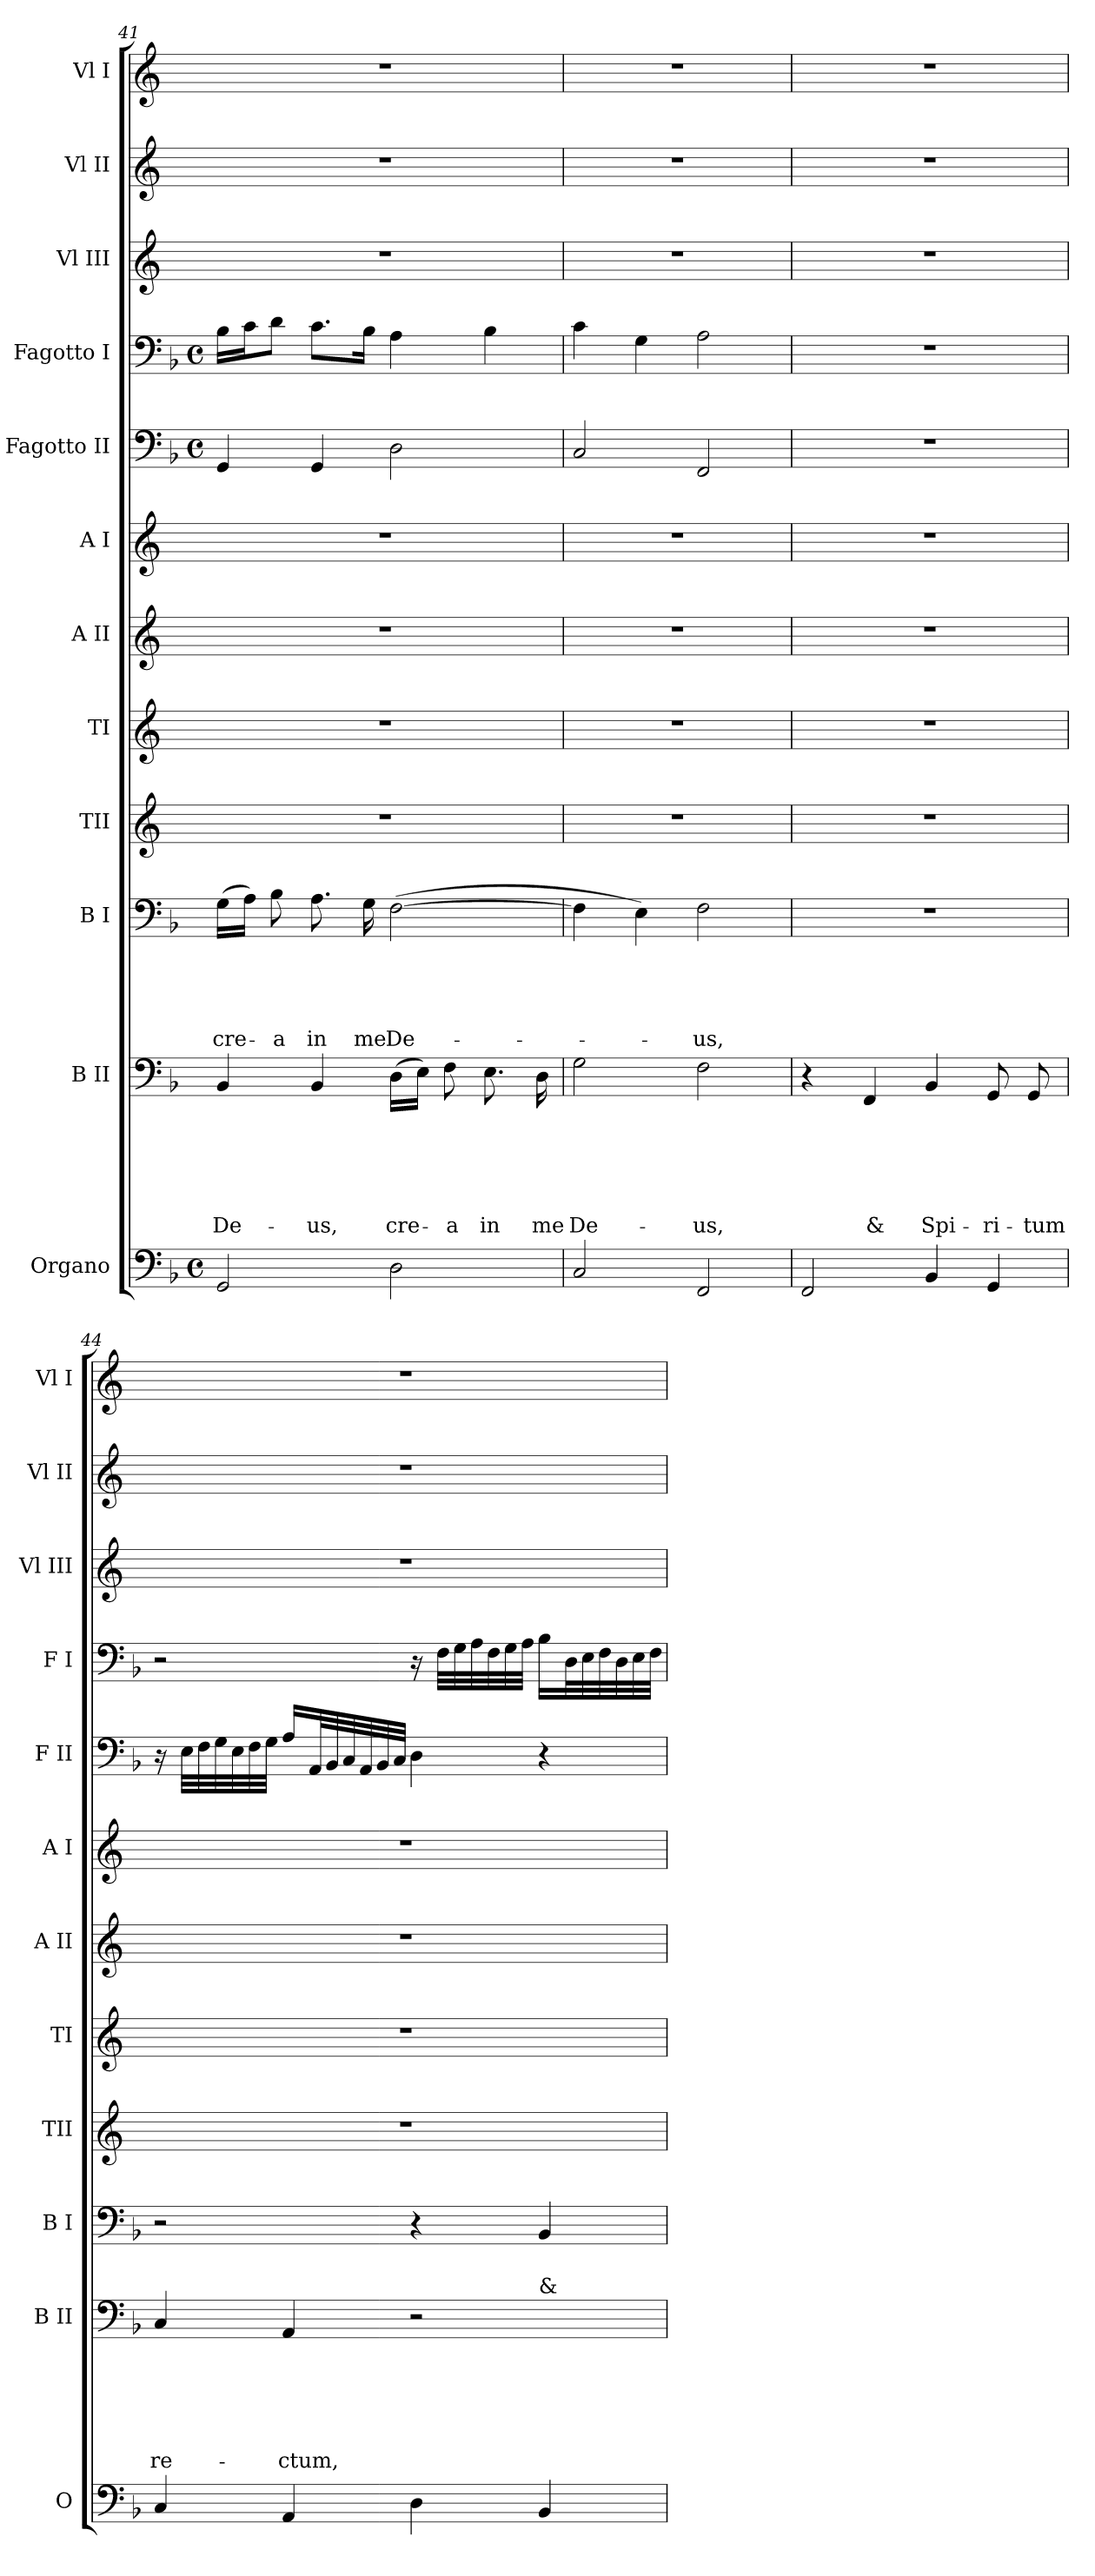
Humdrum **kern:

**kern	**kern	**text	**text	**text	**text	**text	**text	**kern	**text	**text	**text	**text	**text	**kern	**kern	**kern	**kern	**kern	**kern	**kern	**kern	**kern
*part12	*part11	*part11	*part11	*part11	*part11	*part11	*part11	*part10	*part10	*part10	*part10	*part10	*part10	*part9	*part8	*part7	*part6	*part5	*part4	*part3	*part2	*part1
*staff12	*staff11	*staff11	*staff11	*staff11	*staff11	*staff11	*staff11	*staff10	*staff10	*staff10	*staff10	*staff10	*staff10	*staff9	*staff8	*staff7	*staff6	*staff5	*staff4	*staff3	*staff2	*staff1
*I"Organo	*I"B II	*	*	*	*	*	*	*I"B I	*	*	*	*	*	*I"TII	*I"TI	*I"A II	*I"A I	*I"Fagotto II	*I"Fagotto I	*I"Vl III	*I"Vl II	*I"Vl I
*I'O	*I'B II	*	*	*	*	*	*	*I'B I	*	*	*	*	*	*I'TII	*I'TI	*I'A II	*I'A I	*I'F II	*I'F I	*I'Vl III	*I'Vl II	*I'Vl I
*clefF4	*clefF4	*	*	*	*	*	*	*clefF4	*	*	*	*	*	*clefG2	*clefG2	*clefG2	*clefG2	*clefF4	*clefF4	*clefG2	*clefG2	*clefG2
*k[b-]	*k[b-]	*	*	*	*	*	*	*k[b-]	*	*	*	*	*	*k[]	*k[]	*k[]	*k[]	*k[b-]	*k[b-]	*k[]	*k[]	*k[]
*F:	*F:	*	*	*	*	*	*	*F:	*	*	*	*	*	*C:	*C:	*C:	*C:	*F:	*F:	*C:	*C:	*C:
*M4/4	*	*	*	*	*	*	*	*	*	*	*	*	*	*	*	*	*	*M4/4	*M4/4	*	*	*
*met(c)	*	*	*	*	*	*	*	*	*	*	*	*	*	*	*	*	*	*met(c)	*met(c)	*	*	*
=41	=41	=41	=41	=41	=41	=41	=41	=41	=41	=41	=41	=41	=41	=41	=41	=41	=41	=41	=41	=41	=41	=41
!	!	!	!	!	!	!	!LO:LY:b	!	!	!	!	!	!LO:LY:b	!	!	!	!	!	!	!	!	!
2GG/	4BB-/	.	.	.	.	.	De-	(>16G\LL	.	.	.	.	cre-	1r	1r	1r	1r	4GG/	16B-\LL	1r	1r	1r
.	.	.	.	.	.	.	.	16A\JJ)	.	.	.	.	.	.	.	.	.	.	16c\J	.	.	.
!	!	!	!	!	!	!	!	!	!	!	!	!	!LO:LY:b	!	!	!	!	!	!	!	!	!
.	.	.	.	.	.	.	.	8B-\	.	.	.	.	-a	.	.	.	.	.	8d\J	.	.	.
!	!	!	!	!	!	!	!LO:LY:b	!	!	!	!	!	!LO:LY:b	!	!	!	!	!	!	!	!	!
.	4BB-/	.	.	.	.	.	-us,	8.A\	.	.	.	.	in	.	.	.	.	4GG/	8.c\L	.	.	.
!	!	!	!	!	!	!	!	!	!	!	!	!	!LO:LY:b	!	!	!	!	!	!	!	!	!
.	.	.	.	.	.	.	.	16G\	.	.	.	.	me	.	.	.	.	.	16B-\Jk	.	.	.
!	!	!	!	!	!	!	!LO:LY:b	!	!	!	!	!	!LO:LY:b	!	!	!	!	!	!	!	!	!
2D\	(>16D\LL	.	.	.	.	.	cre-	(>[>2F\	.	.	.	.	De-	.	.	.	.	2D\	4A\	.	.	.
.	16E\JJ)	.	.	.	.	.	.	.	.	.	.	.	.	.	.	.	.	.	.	.	.	.
!	!	!	!	!	!	!	!LO:LY:b	!	!	!	!	!	!	!	!	!	!	!	!	!	!	!
.	8F\	.	.	.	.	.	-a	.	.	.	.	.	.	.	.	.	.	.	.	.	.	.
!	!	!	!	!	!	!	!LO:LY:b	!	!	!	!	!	!	!	!	!	!	!	!	!	!	!
.	8.E\	.	.	.	.	.	in	.	.	.	.	.	.	.	.	.	.	.	4B-\	.	.	.
!	!	!	!	!	!	!	!LO:LY:b	!	!	!	!	!	!	!	!	!	!	!	!	!	!	!
.	16D\	.	.	.	.	.	me	.	.	.	.	.	.	.	.	.	.	.	.	.	.	.
=42	=42	=42	=42	=42	=42	=42	=42	=42	=42	=42	=42	=42	=42	=42	=42	=42	=42	=42	=42	=42	=42	=42
!	!	!	!	!	!	!	!LO:LY:b	!	!	!	!	!	!	!	!	!	!	!	!	!	!	!
2C</	2G\	.	.	.	.	.	De-	4F\]	.	.	.	.	.	1r	1r	1r	1r	2C/	4c\	1r	1r	1r
.	.	.	.	.	.	.	.	4E\)	.	.	.	.	.	.	.	.	.	.	4G\	.	.	.
!	!	!	!	!	!	!	!LO:LY:b	!	!	!	!	!	!LO:LY:b	!	!	!	!	!	!	!	!	!
2FF/	2F\	.	.	.	.	.	-us,	2F\	.	.	.	.	-us,	.	.	.	.	2FF/	2A\	.	.	.
!!LO:PB:g=z
=43	=43	=43	=43	=43	=43	=43	=43	=43	=43	=43	=43	=43	=43	=43	=43	=43	=43	=43	=43	=43	=43	=43
2FF/	4r	.	.	.	.	.	.	1r	.	.	.	.	.	1r	1r	1r	1r	1r	1r	1r	1r	1r
!	!	!	!	!	!	!	!LO:LY:b	!	!	!	!	!	!	!	!	!	!	!	!	!	!	!
.	4FF/	.	.	.	.	.	&	.	.	.	.	.	.	.	.	.	.	.	.	.	.	.
!	!	!	!	!	!	!	!LO:LY:b	!	!	!	!	!	!	!	!	!	!	!	!	!	!	!
4BB-/	4BB-/	.	.	.	.	.	Spi-	.	.	.	.	.	.	.	.	.	.	.	.	.	.	.
!	!	!	!	!	!	!	!LO:LY:b	!	!	!	!	!	!	!	!	!	!	!	!	!	!	!
4GG/	8GG/	.	.	.	.	.	-ri-	.	.	.	.	.	.	.	.	.	.	.	.	.	.	.
!	!	!	!	!	!	!	!LO:LY:b:rj	!	!	!	!	!	!	!	!	!	!	!	!	!	!	!
.	8GG/	.	.	.	.	.	-tum	.	.	.	.	.	.	.	.	.	.	.	.	.	.	.
=44	=44	=44	=44	=44	=44	=44	=44	=44	=44	=44	=44	=44	=44	=44	=44	=44	=44	=44	=44	=44	=44	=44
!	!	!	!	!	!	!	!LO:LY:b	!	!	!	!	!	!	!	!	!	!	!	!	!	!	!
*	*^	*	*	*	*	*	*	*	*	*	*	*	*	*	*	*	*	*	*	*	*	*
4C/	4C/	2.ryy	.	.	.	.	.	re-	2r	.	.	.	.	.	1r	1r	1r	1r	16rC	2r	1r	1r	1r
.	.	.	.	.	.	.	.	.	.	.	.	.	.	.	.	.	.	.	32E\LLL	.	.	.	.
.	.	.	.	.	.	.	.	.	.	.	.	.	.	.	.	.	.	.	32F\	.	.	.	.
.	.	.	.	.	.	.	.	.	.	.	.	.	.	.	.	.	.	.	32G\	.	.	.	.
.	.	.	.	.	.	.	.	.	.	.	.	.	.	.	.	.	.	.	32E\	.	.	.	.
.	.	.	.	.	.	.	.	.	.	.	.	.	.	.	.	.	.	.	32F\	.	.	.	.
.	.	.	.	.	.	.	.	.	.	.	.	.	.	.	.	.	.	.	32G\JJJ	.	.	.	.
!	!	!	!	!	!	!	!	!LO:LY:b	!	!	!	!	!	!	!	!	!	!	!	!	!	!	!
4AA/	4AA/	.	.	.	.	.	.	-ctum,	.	.	.	.	.	.	.	.	.	.	16A/LL	.	.	.	.
.	.	.	.	.	.	.	.	.	.	.	.	.	.	.	.	.	.	.	32AA/L	.	.	.	.
.	.	.	.	.	.	.	.	.	.	.	.	.	.	.	.	.	.	.	32BB-/	.	.	.	.
.	.	.	.	.	.	.	.	.	.	.	.	.	.	.	.	.	.	.	32C/	.	.	.	.
.	.	.	.	.	.	.	.	.	.	.	.	.	.	.	.	.	.	.	32AA/	.	.	.	.
.	.	.	.	.	.	.	.	.	.	.	.	.	.	.	.	.	.	.	32BB-/	.	.	.	.
.	.	.	.	.	.	.	.	.	.	.	.	.	.	.	.	.	.	.	32C/JJJ	.	.	.	.
4D\	2r	.	.	.	.	.	.	.	4r	.	.	.	.	.	.	.	.	.	4D\	16rC	.	.	.
.	.	.	.	.	.	.	.	.	.	.	.	.	.	.	.	.	.	.	.	32F\LLL	.	.	.
.	.	.	.	.	.	.	.	.	.	.	.	.	.	.	.	.	.	.	.	32G\	.	.	.
.	.	.	.	.	.	.	.	.	.	.	.	.	.	.	.	.	.	.	.	32A\	.	.	.
.	.	.	.	.	.	.	.	.	.	.	.	.	.	.	.	.	.	.	.	32F\	.	.	.
.	.	.	.	.	.	.	.	.	.	.	.	.	.	.	.	.	.	.	.	32G\	.	.	.
.	.	.	.	.	.	.	.	.	.	.	.	.	.	.	.	.	.	.	.	32A\JJJ	.	.	.
!	!	!LO:TX:a:t=&	!	!	!	!	!	!	!	!	!	!	!	!	!	!	!	!	!	!	!	!	!
4BB-/	.	4ryy	.	.	.	.	.	.	4BB-/	.	.	.	.	.	.	.	.	.	4r	16B-\LL	.	.	.
.	.	.	.	.	.	.	.	.	.	.	.	.	.	.	.	.	.	.	.	32D\L	.	.	.
.	.	.	.	.	.	.	.	.	.	.	.	.	.	.	.	.	.	.	.	32E\	.	.	.
.	.	.	.	.	.	.	.	.	.	.	.	.	.	.	.	.	.	.	.	32F\	.	.	.
.	.	.	.	.	.	.	.	.	.	.	.	.	.	.	.	.	.	.	.	32D\	.	.	.
.	.	.	.	.	.	.	.	.	.	.	.	.	.	.	.	.	.	.	.	32E\	.	.	.
.	.	.	.	.	.	.	.	.	.	.	.	.	.	.	.	.	.	.	.	32F\JJJ	.	.	.
*	*v	*v	*	*	*	*	*	*	*	*	*	*	*	*	*	*	*	*	*	*	*	*	*
=	=	=	=	=	=	=	=	=	=	=	=	=	=	=	=	=	=	=	=	=	=	=
*-	*-	*-	*-	*-	*-	*-	*-	*-	*-	*-	*-	*-	*-	*-	*-	*-	*-	*-	*-	*-	*-	*-
